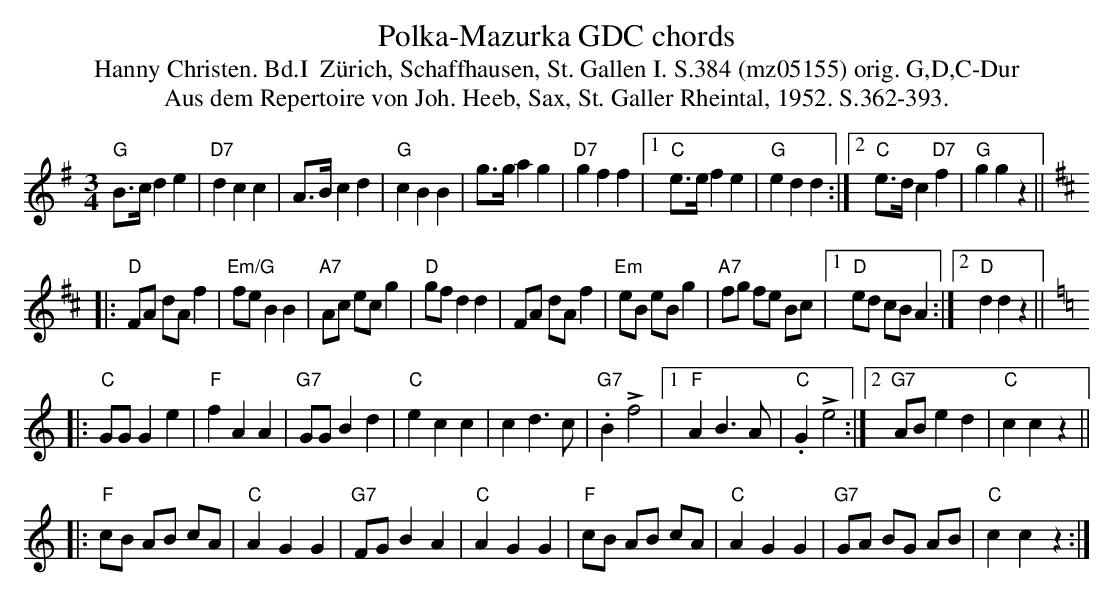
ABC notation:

X:1
T: Polka-Mazurka GDC chords
T:Hanny Christen. Bd.I  Zürich, Schaffhausen, St. Gallen I. S.384 (mz05155) orig. G,D,C-Dur
T: Aus dem Repertoire von Joh. Heeb, Sax, St. Galler Rheintal, 1952. S.362-393.
M:3/4
L:1/8
K:G %%MIDI gchordon
"G"B>c d2e2 | "D7"d2c2c2 | A>Bc2d2 | "G"c2B2B2 | g>ga2g2 | "D7"g2f2f2 |1 "C"e>ef2e2 | "G"e2d2d2 :|2    "C"e>dc2"D7"f2 | "G"g2g2z2 || [K:D]
|: "D"FA dAf2 | "Em/G"feB2B2 | "A7"Ac ecg2 | "D"gfd2d2 | FA dA f2 |  "Em"eB eBg2 | "A7"fg fe Bc |1 "D"ed cBA2 :|2 "D"d2d2z2 || [K:C]
|: "C"GGG2e2 | "F"f2A2A2 | "G7"GGB2d2 | "C"e2c2c2 | c2d3c | "G7".B2 !>!f4 |1 "F"A2B3A | "C".G2!>!e4 :|2 "G7"AB e2d2 | "C"c2c2z2 ||
|: "F"cB AB cA | "C"A2G2G2 | "G7"FG B2A2 | "C"A2G2G2 | "F"cB AB cA | "C"A2G2G2 | "G7"GA BG AB | "C"c2c2z2 :|
